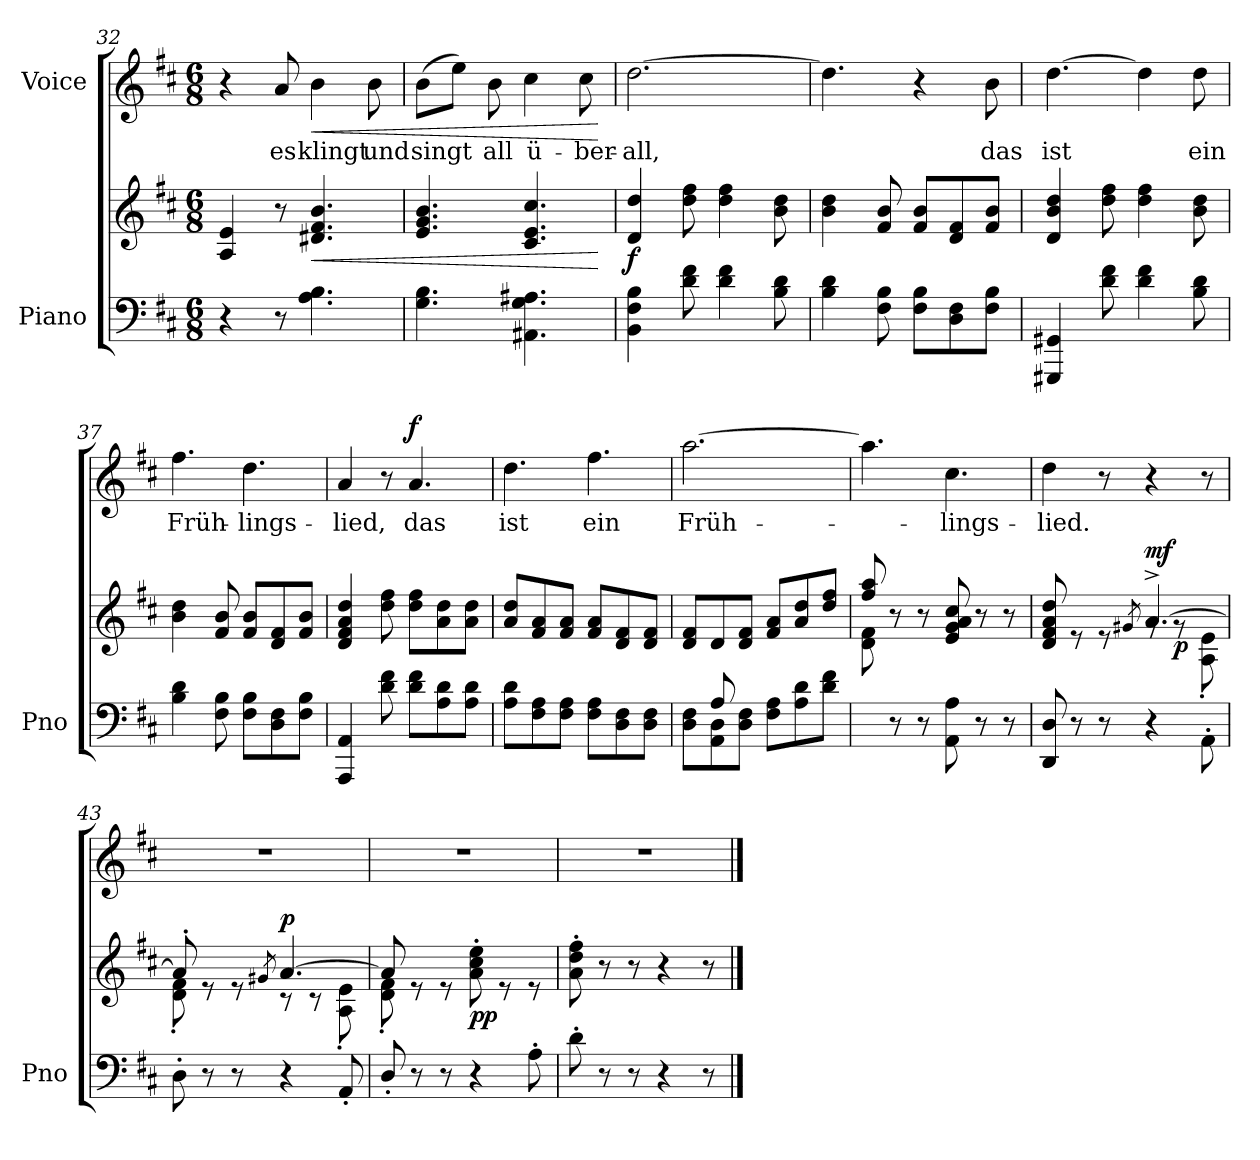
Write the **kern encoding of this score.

**kern	**kern	**dynam	**kern	**text	**dynam
*part2	*part2	*part2	*part1	*part1	*part1
*staff3	*staff2	*staff2/3	*staff1	*staff1	*staff1
*I"Piano	*	*	*I"Voice	*	*
*I'Pno	*	*	*	*	*
*clefF4	*clefG2	*	*clefG2	*	*
*k[f#c#]	*k[f#c#]	*	*k[f#c#]	*	*
*M6/8	*M6/8	*	*M6/8	*	*
=32	=32	=32	=32	=32	=32
4r	4A/ 4e/	.	4r	.	.
!	!	!	!	!LO:LY:b	!
8r	8r	.	8a/	es	.
!	!	!LO:HP:b	!	!LO:LY:b	!LO:HP:b
4.A\ 4.B\	4.d#X/ 4.f#/ 4.b/	<	4b\	klingt	<
!	!	!	!	!LO:LY:b	!
.	.	.	8b\	und	.
!!LO:LB:g=z
=33	=33	=33	=33	=33	=33
!	!	!	!	!LO:LY:b	!
4.G\ 4.B\	4.e/ 4.g/ 4.b/	.	(8b\L	singt	.
.	.	.	8ee\J)	.	.
!	!	!	!	!LO:LY:b	!
.	.	.	8b\	all	.
!	!	!	!	!LO:LY:b	!
4.AA#X\ 4.G\ 4.A#X\	4.c#/ 4.e/ 4.cc#/	.	4cc#\	ü-	.
!	!	!	!	!LO:LY:b	!
.	.	.	8cc#\	-ber-	.
.	.	[	.	.	[
=34	=34	=34	=34	=34	=34
!	!	!LO:DY:b	!	!LO:LY:b	!
4BB\ 4F#\ 4B\	4d/ 4dd/	f	[2.dd\	-all,	.
8d\ 8f#\	8dd\ 8ff#\	.	.	.	.
4d\ 4f#\	4dd\ 4ff#\	.	.	.	.
8B\ 8d\	8b\ 8dd\	.	.	.	.
=35	=35	=35	=35	=35	=35
4B\ 4d\	4b\ 4dd\	.	4.dd\]	.	.
8F#\ 8B\	8f#/ 8b/	.	.	.	.
8F#\ 8B\L	8f#/ 8b/L	.	4r	.	.
8D\ 8F#\	8d/ 8f#/	.	.	.	.
!	!	!	!	!LO:LY:b	!
8F#\ 8B\J	8f#/ 8b/J	.	8b\	das	.
=36	=36	=36	=36	=36	=36
!	!	!	!	!LO:LY:b	!
4GGG#X/ 4GG#X/	4d/ 4b/ 4dd/	.	[4.dd\	ist	.
8d\ 8f#\	8dd\ 8ff#\	.	.	.	.
4d\ 4f#\	4dd\ 4ff#\	.	4dd\]	.	.
!	!	!	!	!LO:LY:b	!
8B\ 8d\	8b\ 8dd\	.	8dd\	ein	.
=37	=37	=37	=37	=37	=37
!	!	!	!	!LO:LY:b	!
4B\ 4d\	4b\ 4dd\	.	4.ff#\	Früh-	.
8F#\ 8B\	8f#/ 8b/	.	.	.	.
!	!	!	!	!LO:LY:b	!
8F#\ 8B\L	8f#/ 8b/L	.	4.dd\	-lings-	.
8D\ 8F#\	8d/ 8f#/	.	.	.	.
8F#\ 8B\J	8f#/ 8b/J	.	.	.	.
=38	=38	=38	=38	=38	=38
!	!	!	!	!LO:LY:b	!
4AAA/ 4AA/	4d/ 4f#/ 4a/ 4dd/	.	4a/	-lied,	.
8d\ 8f#\	8dd\ 8ff#\	.	8r	.	.
!	!	!	!	!LO:LY:b	!LO:DY:a
8d\ 8f#\L	8dd\ 8ff#\L	.	4.a/	das	f
8A\ 8d\	8a\ 8dd\	.	.	.	.
8A\ 8d\J	8a\ 8dd\J	.	.	.	.
!!LO:LB:g=z
=39	=39	=39	=39	=39	=39
!	!	!	!	!LO:LY:b	!
8A\ 8d\L	8a/ 8dd/L	.	4.dd\	ist	.
8F#\ 8A\	8f#/ 8a/	.	.	.	.
8F#\ 8A\J	8f#/ 8a/J	.	.	.	.
!	!	!	!	!LO:LY:b	!
8F#\ 8A\L	8f#/ 8a/L	.	4.ff#\	ein	.
8D\ 8F#\	8d/ 8f#/	.	.	.	.
8D\ 8F#\J	8d/ 8f#/J	.	.	.	.
=40	=40	=40	=40	=40	=40
*^	*	*	*	*	*
!	!	!	!	!	!LO:LY:b	!
8ryy	8D\ 8F#\L	8d/ 8f#/L	.	[2.aa\	Früh-	.
8A/	8AA\ 8D\	8d/	.	.	.	.
2ryy	8D\ 8F#\J	8d/ 8f#/J	.	.	.	.
.	8F#\ 8A\L	8f#/ 8a/L	.	.	.	.
.	8A\ 8d\	8a/ 8dd/	.	.	.	.
.	8d\ 8f#\J	8dd/ 8ff#/J	.	.	.	.
*v	*v	*	*	*	*	*
=41	=41	=41	=41	=41	=41
*	*^	*	*	*	*
8ryy	8ff#/ 8aa/	8d\ 8f#\	.	4.aa\]	.	.
8r	8r	2ryy	.	.	.	.
8r	8r	.	.	.	.	.
!	!	!	!	!	!LO:LY:b	!
8AA\ 8A\	8e/ 8g/ 8a/ 8cc#/	.	.	4.cc#\	-lings-	.
8r	8r	.	.	.	.	.
8r	8r	8ryy	.	.	.	.
=42	=42	=42	=42	=42	=42	=42
!	!	!	!	!	!LO:LY:b	!
8DD/ 8D/	8d/ 8f#/ 8a/ 8dd/	4.ryy	.	4dd\	-lied.	.
8r	8re	.	.	.	.	.
8r	8re	.	.	8r	.	.
.	8qg#X/	.	.	.	.	.
!	!	!	!LO:DY:a	!	!	!
4r	[4.a^/	8rg	mf	4r	.	.
!	!	!	!LO:DY:b	!	!	!
.	.	8rg	p	.	.	.
8AA'\	.	8A\' 8e\'	.	8r	.	.
=43	=43	=43	=43	=43	=43	=43
8D'\	8a'/]	8d\' 8f#\'	.	2.r	.	.
8r	8re	4ryy	.	.	.	.
8r	8re	.	.	.	.	.
.	8qg#X/	.	.	.	.	.
!	!	!	!LO:DY:a	!	!	!
4r	[4.a/	8r	p	.	.	.
.	.	8r	.	.	.	.
8AA'/	.	8A\' 8e\'	.	.	.	.
=44	=44	=44	=44	=44	=44	=44
*	*	*	*	*MM100	*	*
8D'/	8a/]	8d\' 8f#\'	.	2.r	.	.
8r	8re	2ryy	.	.	.	.
8r	8re	.	.	.	.	.
!	!	!	!LO:DY:b	!	!	!
4r	8a\' 8cc#\' 8ee\'	.	pp	.	.	.
.	8re	.	.	.	.	.
8A'\	8re	8ryy	.	.	.	.
*	*v	*v	*	*	*	*
=45	=45	=45	=45	=45	=45
8d'\	8a\' 8dd\' 8ff#\'	.	2.r	.	.
8r	8r	.	.	.	.
8r	8r	.	.	.	.
4r	4r	.	.	.	.
8r	8r	.	.	.	.
==	==	==	==	==	==
*-	*-	*-	*-	*-	*-
